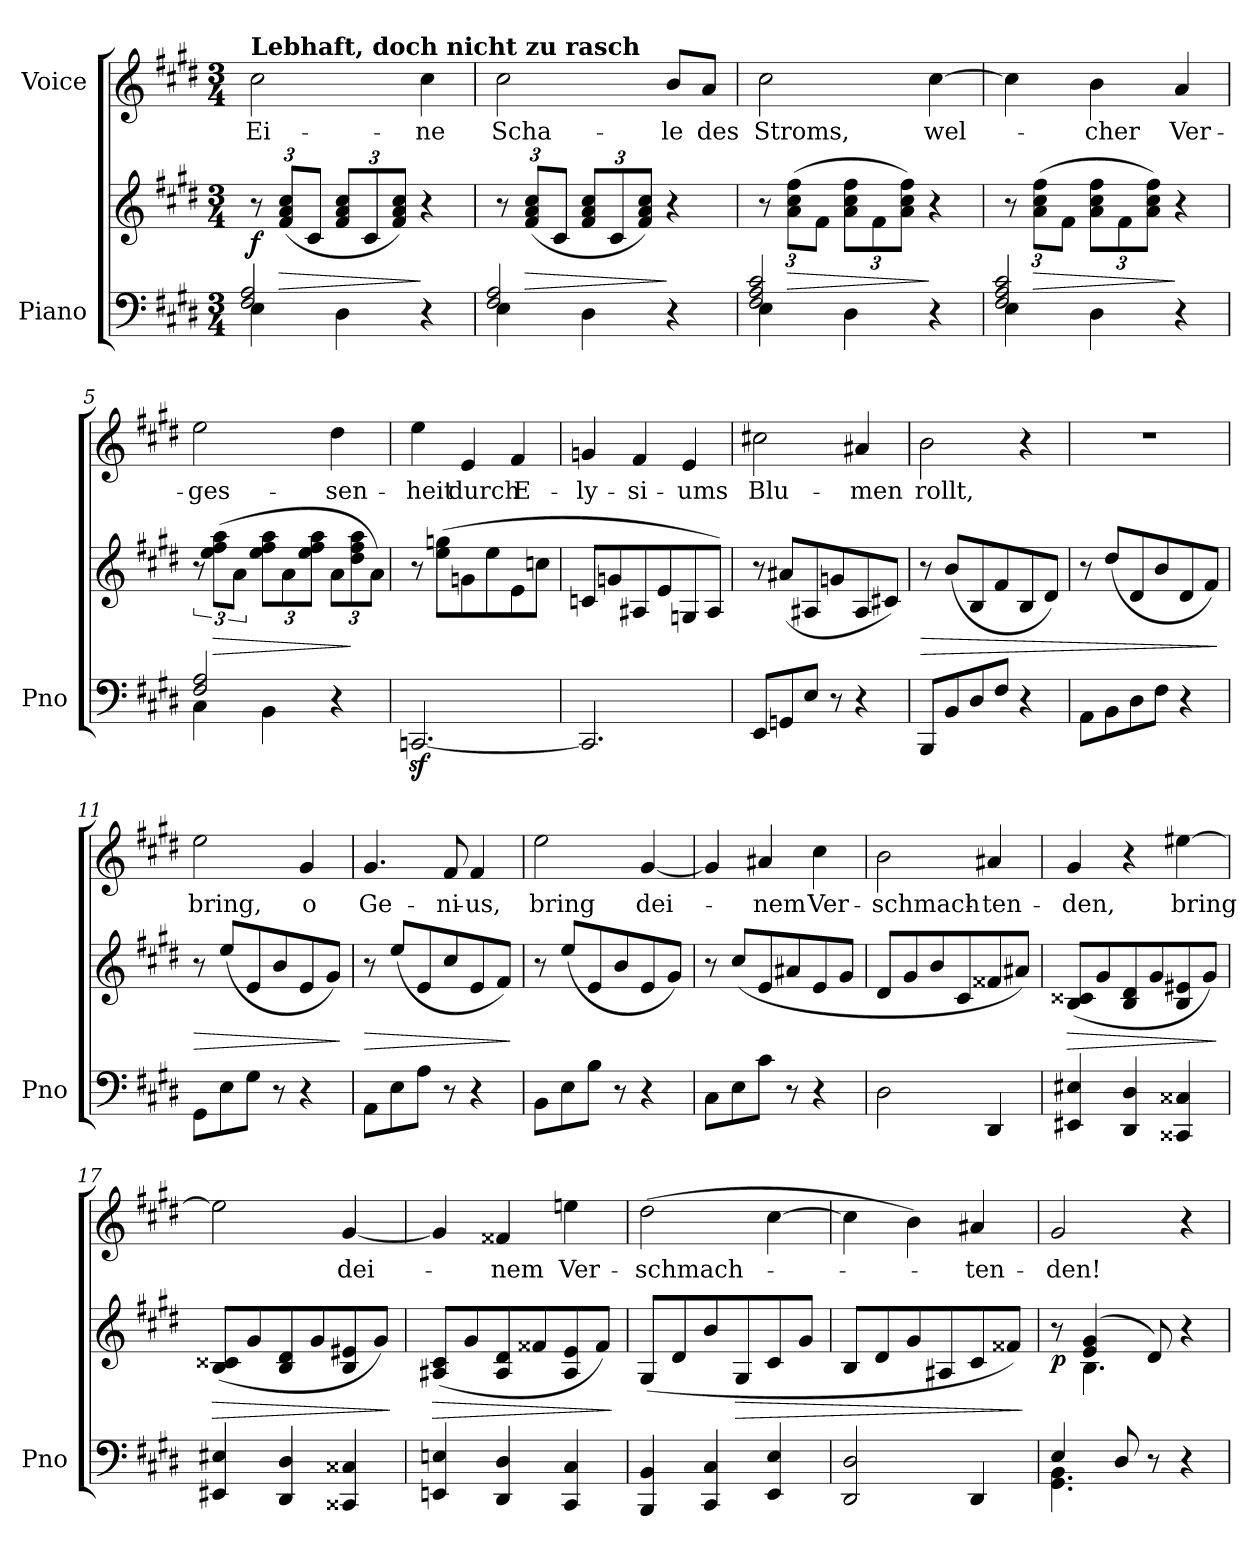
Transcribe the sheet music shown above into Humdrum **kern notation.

**kern	**kern	**dynam	**kern	**text
*part2	*part2	*part2	*part1	*part1
*staff3	*staff2	*staff2/3	*staff1	*staff1
*I"Piano	*	*	*I"Voice	*
*I'Pno	*	*	*	*
*clefF4	*clefG2	*	*clefG2	*
*k[f#c#g#d#]	*k[f#c#g#d#]	*	*k[f#c#g#d#]	*
*M3/4	*M3/4	*	*M3/4	*
=1	=1	=1	=1	=1
*^	*	*	*	*
*	*	*Xbrackettup	*	*	*
!	!	!	!	!LO:TX:a:B:t=Lebhaft, doch nicht zu rasch	!
!	!	!	!LO:DY:b	!	!LO:LY:b
4E\	2F#/ 2A/	12r	f	2cc#\	Ei-
!	!	!	!LO:HP:b	!	!
.	.	(<12f#/ 12a/ 12cc#/L	>	.	.
.	.	12c#/J	.	.	.
4D#\	.	12f#/ 12a/ 12cc#/L	.	.	.
.	.	12c#/	.	.	.
.	.	12f#/ 12a/ 12cc#/J)	.	.	.
!	!	!	!	!	!LO:LY:b
4r	4rBByy	4r	]	4cc#\	-ne
=2	=2	=2	=2	=2	=2
!	!	!	!	!	!LO:LY:b
4E\	2F#/ 2A/	12r	.	2cc#\	Scha-
!	!	!	!LO:HP:b	!	!
.	.	(<12f#/ 12a/ 12cc#/L	>	.	.
.	.	12c#/J	.	.	.
4D#\	.	12f#/ 12a/ 12cc#/L	.	.	.
.	.	12c#/	.	.	.
.	.	12f#/ 12a/ 12cc#/J)	.	.	.
!	!	!	!	!	!LO:LY:b
4r	4rBByy	4r	]	8b/L	-le
!	!	!	!	!	!LO:LY:b
.	.	.	.	8a/J	des
=3	=3	=3	=3	=3	=3
!	!	!	!	!	!LO:LY:b
4E\	2F#/ 2A/ 2c#/	12r	.	2cc#\	Stroms,
!	!	!	!LO:HP:b	!	!
.	.	(>12a\ 12cc#\ 12ff#\L	>	.	.
.	.	12f#\J	.	.	.
4D#\	.	12a\ 12cc#\ 12ff#\L	.	.	.
.	.	12f#\	.	.	.
.	.	12a\ 12cc#\ 12ff#\J)	.	.	.
!	!	!	!	!	!LO:LY:b
4r	4rBByy	4r	]	[4cc#\	wel-
=4	=4	=4	=4	=4	=4
4E\	2F#/ 2A/ 2c#/	12r	.	4cc#\]	.
!	!	!	!LO:HP:b	!	!
.	.	(>12a\ 12cc#\ 12ff#\L	>	.	.
.	.	12f#\J	.	.	.
!	!	!	!	!	!LO:LY:b
4D#\	.	12a\ 12cc#\ 12ff#\L	.	4b\	-cher
.	.	12f#\	.	.	.
.	.	12a\ 12cc#\ 12ff#\J)	.	.	.
!	!	!	!	!	!LO:LY:b
4r	4rBByy	4r	]	4a/	Ver-
!!LO:LB:g=z
=5	=5	=5	=5	=5	=5
*	*	*brackettup	*	*	*
!	!	!	!	!	!LO:LY:b
4C#\	2F#/ 2A/	12r	.	2ee\	-ges-
!	!	!	!LO:HP:b	!	!
.	.	(>12ee\ 12ff#\ 12aa\L	>	.	.
.	.	12a\J	.	.	.
*	*	*Xbrackettup	*	*	*
4BB\	.	12ee\ 12ff#\ 12aa\L	.	.	.
.	.	12a\	.	.	.
.	.	12ee\ 12ff#\ 12aa\J	.	.	.
!	!	!	!	!	!LO:LY:b
4r	4ryy	12a\L	.	4dd#\	-sen-
.	.	12dd#\ 12ff#\ 12aa\	]	.	.
.	.	12a\J)	.	.	.
*v	*v	*	*	*	*
=6	=6	=6	=6	=6
!	!	!	!	!LO:LY:b
[2.CCnz>/	8r	.	4ee\	-heit
.	(>8ee\ 8ggn\L	.	.	.
!	!	!	!	!LO:LY:b
.	8gn\	.	4e/	durch
.	8ee\	.	.	.
!	!	!	!	!LO:LY:b
.	8e\	.	4f#/	E-
.	8ccn\J	.	.	.
=7	=7	=7	=7	=7
!	!	!	!	!LO:LY:b
2.CC/]	8cn/L	.	4gn/	-ly-
.	8gn/	.	.	.
!	!	!	!	!LO:LY:b
.	8A#X/	.	4f#/	-si-
.	8e/	.	.	.
!	!	!	!	!LO:LY:b
.	8Gn/	.	4e/	-ums
.	8A#/J)	.	.	.
=8	=8	=8	=8	=8
!	!	!	!	!LO:LY:b
8EE/L	8r	.	2cc#X\	Blu-
8GGn/	(<8a#X/L	.	.	.
8E/J	8A#X/	.	.	.
8r	8gn/	.	.	.
!	!	!	!	!LO:LY:b
4r	8A#/	.	4a#X/	-men
.	8c#X/J)	.	.	.
=9	=9	=9	=9	=9
!	!	!LO:HP:b	!	!LO:LY:b
8BBB/L	8r	>	2b\	rollt,
8BB/	(<8b/L	.	.	.
8D#/	8B/	.	.	.
8F#/J	8f#/	.	.	.
4r	8B/	.	4r	.
.	8d#/J)	.	.	.
!!LO:LB:g=z
=10	=10	=10	=10	=10
8AA\L	8r	.	2.r	.
8BB\	(<8dd#/L	.	.	.
8D#\	8d#/	.	.	.
8F#\J	8b/	.	.	.
4r	8d#/	.	.	.
.	8f#/J)	.	.	.
.	.	]	.	.
=11	=11	=11	=11	=11
!	!	!LO:HP:b	!	!LO:LY:b
8GG#\L	8r	>	2ee\	bring,
8E\	(<8ee/L	.	.	.
8G#\J	8e/	.	.	.
8r	8b/	.	.	.
!	!	!	!	!LO:LY:b
4r	8e/	.	4g#/	o
.	8g#/J)	.	.	.
.	.	]	.	.
=12	=12	=12	=12	=12
!	!	!LO:HP:b	!	!LO:LY:b
8AA\L	8r	>	4.g#/	Ge-
8E\	(<8ee/L	.	.	.
8A\J	8e/	.	.	.
!	!	!	!	!LO:LY:b
8r	8cc#/	.	8f#/	-ni-
!	!	!	!	!LO:LY:b
4r	8e/	.	4f#/	-us,
.	8f#/J)	.	.	.
.	.	]	.	.
=13	=13	=13	=13	=13
!	!	!	!	!LO:LY:b
8BB\L	8r	.	2ee\	bring
8E\	(<8ee/L	.	.	.
8B\J	8e/	.	.	.
8r	8b/	.	.	.
!	!	!	!	!LO:LY:b
4r	8e/	.	[4g#/	dei-
.	8g#/J)	.	.	.
=14	=14	=14	=14	=14
8C#\L	8r	.	4g#/]	.
8E\	(<8cc#/L	.	.	.
!	!	!	!	!LO:LY:b
8c#\J	8e/	.	4a#X/	-nem
8r	8a#X/	.	.	.
!	!	!	!	!LO:LY:b
4r	8e/	.	4cc#\	Ver-
.	8g#/J	.	.	.
!!LO:LB:g=z
=15	=15	=15	=15	=15
!	!	!	!	!LO:LY:b
2D#\	8d#/L	.	2b\	schmach-
.	8g#/	.	.	.
.	8b/	.	.	.
.	8c#/	.	.	.
!	!	!	!	!LO:LY:b
4DD#/	8f##X/	.	4a#X/	-ten-
.	8a#X/J)	.	.	.
=16	=16	=16	=16	=16
!	!	!LO:HP:b	!	!LO:LY:b
4EE#X/ 4E#X/	(<8B/ 8c##X/L	>	4g#/	-den,
.	8g#/	.	.	.
4DD#/ 4D#/	8B/ 8d#/	.	4r	.
.	8g#/	.	.	.
!	!	!	!	!LO:LY:b
4CC##X/ 4C##X/	8B/ 8e#X/	.	[4ee#X\	-bring
.	8g#/J)	.	.	.
.	.	]	.	.
=17	=17	=17	=17	=17
!	!	!LO:HP:b	!	!
4EE#X/ 4E#X/	(<8B/ 8c##X/L	>	2ee#\]	.
.	8g#/	.	.	.
4DD#/ 4D#/	8B/ 8d#/	.	.	.
.	8g#/	.	.	.
!	!	!	!	!LO:LY:b
4CC##X/ 4C##X/	8B/ 8e#X/	.	[4g#/	dei-
.	8g#/J)	.	.	.
.	.	]	.	.
=18	=18	=18	=18	=18
!	!	!LO:HP:b	!	!
4EEn/ 4En/	(<8A#X/ 8c#/L	>	4g#/]	.
.	8g#/	.	.	.
!	!	!	!	!LO:LY:b
4DD#/ 4D#/	8A#/ 8d#/	.	4f##X/	-nem
.	8f##X/	.	.	.
!	!	!	!	!LO:LY:b
4CC#/ 4C#/	8A#/ 8e/	.	4een\	Ver-
.	8f##/J)	.	.	.
.	.	]	.	.
=19	=19	=19	=19	=19
!	!	!	!	!LO:LY:b
4BBB/ 4BB/	(<8G#/L	.	(>2dd#\	-schmach-
.	8d#/	.	.	.
4CC#/ 4C#/	8b/	.	.	.
!	!	!LO:HP:b	!	!
.	8G#/	>	.	.
4EE/ 4E/	8c#/	.	[4cc#\	.
.	8g#/J	.	.	.
!!LO:PB:g=z
=20	=20	=20	=20	=20
2DD#/ 2D#/	8B/L	.	4cc#\]	.
.	8d#/	.	.	.
.	8g#/	.	4b\)	.
.	8A#X/	.	.	.
!	!	!	!	!LO:LY:b
4DD#/	8c#/	.	4a#X/	-ten-
.	8f##X/J)	.	.	.
.	.	]	.	.
=21	=21	=21	=21	=21
*^	*^	*	*	*
!	!	!	!	!LO:DY:b	!	!LO:LY:b
4.GG#\ 4.BB\	4E/	8r	8ryy	p	2g#/	-den!
.	.	(>4e/ 4g#/	4.B\	.	.	.
.	8D#/	.	.	.	.	.
8r	8ryy	8d#/)	.	.	.	.
4r	4ryy	4r	4ryy	.	4r	.
*v	*v	*	*	*	*	*
*	*v	*v	*	*	*
=	=	=	=	=
*-	*-	*-	*-	*-
